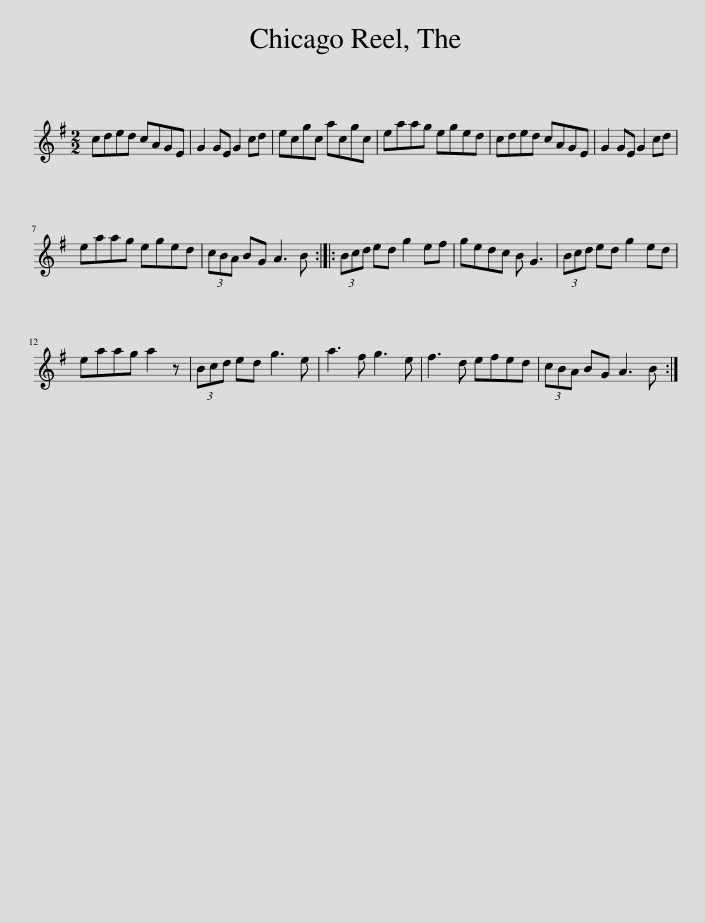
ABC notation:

X:1
L:1/8
M:2/2
I:linebreak $
K:G
V:1 treble
V:1
 cded cAGE | G2 GE G2 cd | ecgc acgc | eaag eged | cded cAGE | %5
 G2 GE G2 cd |$ eaag eged | (3cBA BG A3 B :: (3Bcd ed g2 ef | gedc B G3 | %10
 (3Bcd ed g2 ed |$ eaag a2 z | (3Bcd ed g3 e | a3 f g3 e | f3 d efed | %15
 (3cBA BG A3 B :| %16
